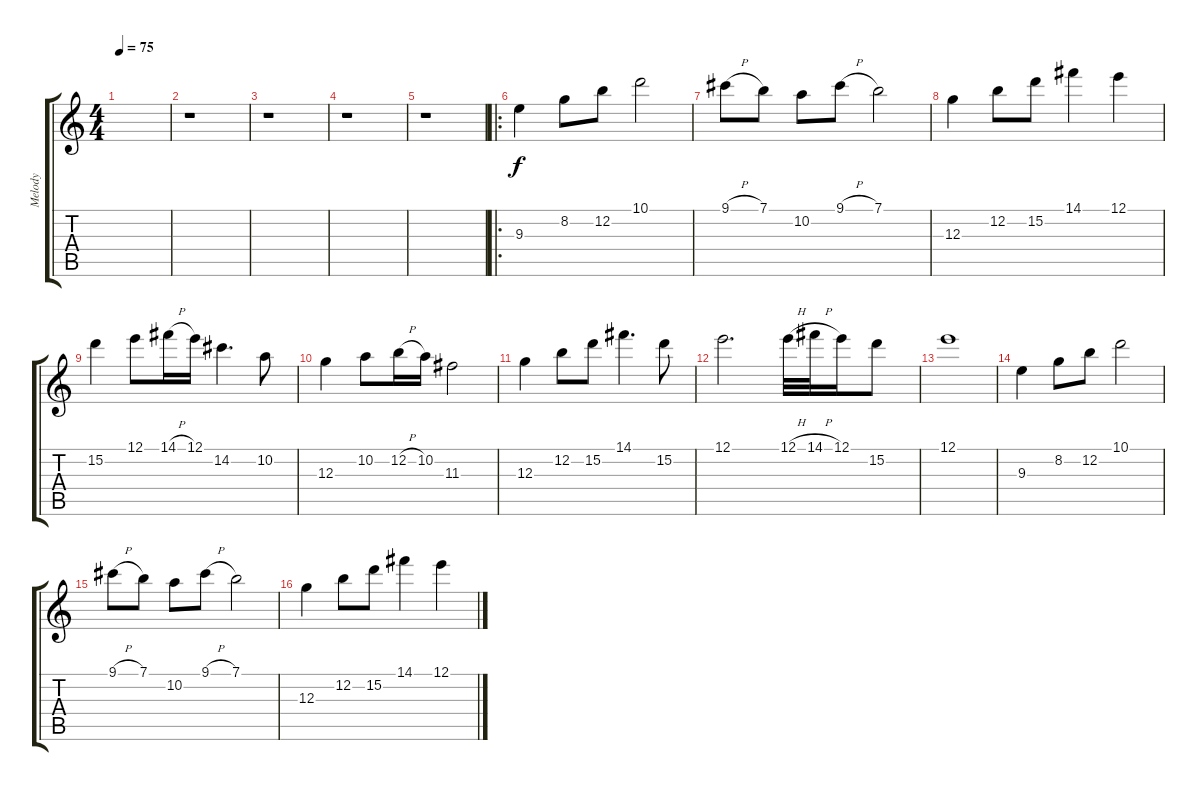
\track ("Melody" "Melody") {instrument distortionguitar}
\staff {score tabs}
\tuning (E4 B3 G3 D3 A2 E2) {hide}
\ts (4 4)
\tempo 75
\clef g2
\ks c
|
r.1 |
r.1 |
r.1 |
r.1 |
\ro
9.3.4 8.2.8 12.2.8 10.1.2 |
9.1{h}.8 7.1.8 10.2.8 9.1{h}.8 7.1.2 |
12.3.4 12.2.8 15.2.8 14.1.4 12.1.4 |
15.2.4 12.1.8 14.1{h}.16 12.1.16 14.2.4{d} 10.2.8 |
12.3.4 10.2.8 12.2{h}.16 10.2.16 11.3.2 |
12.3.4 12.2.8 15.2.8 14.1.4{d} 15.2.8 |
12.1.2{d} 12.1{h}.32 14.1{h}.32 12.1.16 15.2.8 |
12.1.1 |
9.3.4 8.2.8 12.2.8 10.1.2 |
9.1{h}.8 7.1.8 10.2.8 9.1{h}.8 7.1.2 |
12.3.4 12.2.8 15.2.8 14.1.4 12.1.4
